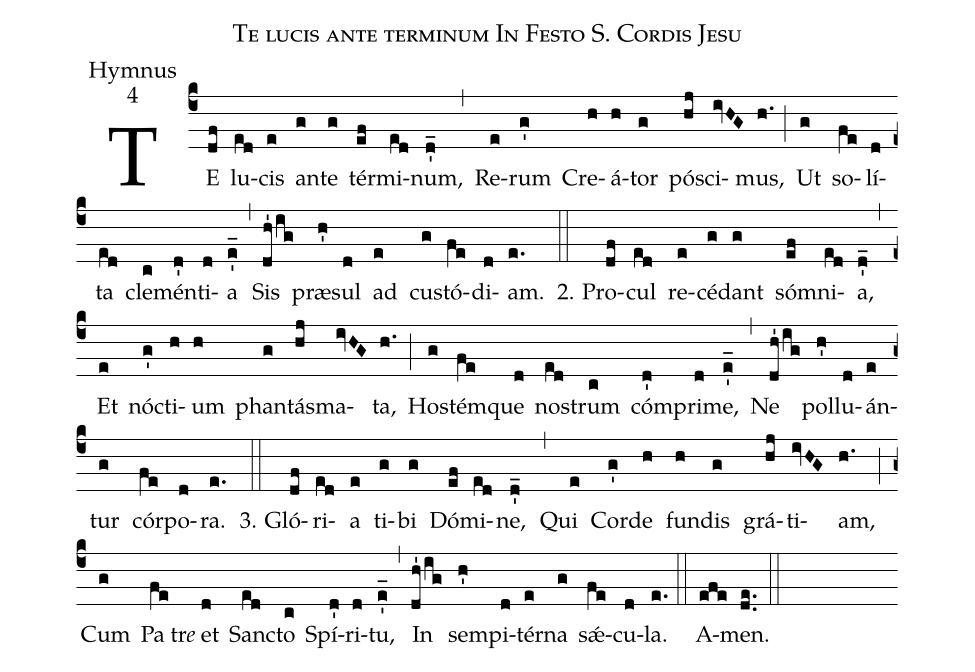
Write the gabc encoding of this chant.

name:Te lucis ante terminum In Festo S. Cordis Jesu;
office-part:Hymnus;
mode:4;
%%
(c4)TE(df) lu(ed)cis(e) an(g)te(g) tér(ef)mi(ed)num,(d'_) (,)
Re(e)rum(g') Cre(h)á(h)tor(g) pó(hj)sci(ivHG)mus,(h.) (;)
Ut(g) so(fe)lí(d)ta(ed) cle(c)mén(d')ti(d)a(e'_) (,)
Sis(dh'1/ig) præ(h')sul(d) ad(e) cus(g)tó(fe)di(d)am.(e.) (::)

2. Pro(df)cul(ed) re(e)cé(g)dant(g) sóm(ef)ni(ed)a,(d'_) (,)
Et(e) nóc(g')ti(h)um(h) phan(g)tás(hj)ma(ivHG)ta,(h.) (;)
Hos(g)tém(fe)que(d) nos(ed)trum(c) cóm(d')pri(d)me,(e'_) (,)
Ne(dh'1/ig) pol(h')lu(d)án(e)tur(g) cór(fe)po(d)ra.(e.) (::)

3. Gló(df)ri(ed)a(e) ti(g)bi(g) Dó(ef)mi(ed)ne,(d'_) (,)
Qui(e) Cor(g')de(h) fun(h)dis(g) grá(hj)ti(ivHG)am,(h.) (;)
Cum(g) Pa(fe)tr<i>e</i>() et(d) Sanc(ed)to(c) Spí(d')ri(d)tu,(e'_) (,)
In(dh'1/ig) sem(h')pi(d)tér(e)na(g) sǽ(fe)cu(d)la.(e.) (::)
A(efe)men.(de..) (::)
